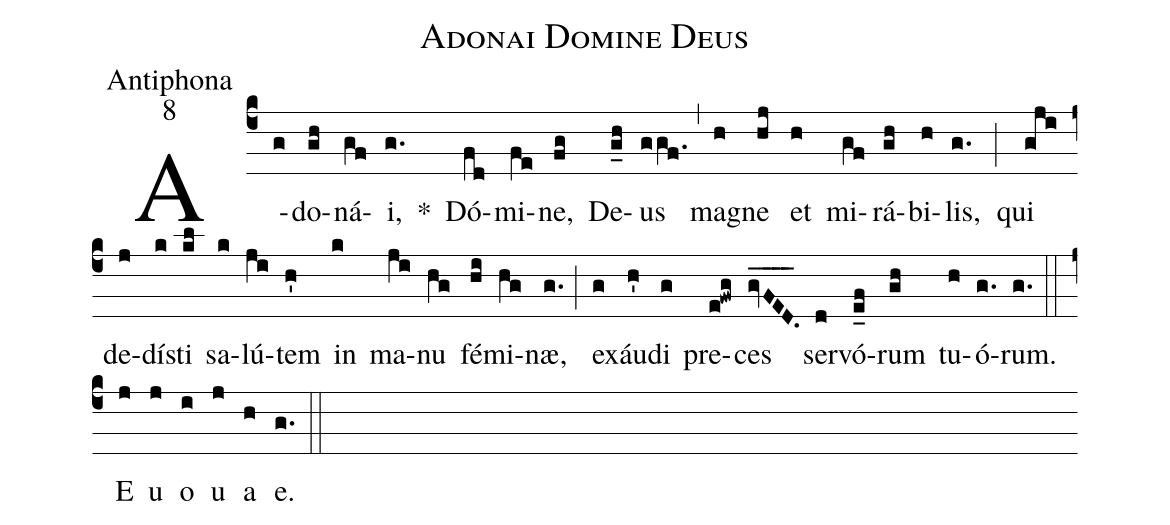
name:Adonai Domine Deus;
office-part:Antiphona;
mode:8;
%%
(c4) A(g)do(gh)ná(gf)i,(g.) *() Dó(fd)mi(fe)ne,(fg) De(g_h)us(ggf.) (,) ma(h)gne(hj) et(h) mi(gf)rá(gh)bi(h)lis,(g.) (;) qui(gji) de(j)dí(k)sti(kl) sa(k)lú(ji)tem(h') in(k) ma(ji)nu(hg) fé(hi)mi(hg)næ,(g.) (;) ex(g)áu(h')di(g) pre(e!fwg)ces(gvFED.____) ser(d)vó(e_f)rum(gh) tu(h)ó(g.)rum.(g.) (::) E(j) u(j) o(i) u(j) a(h) e.(g.) (::)
